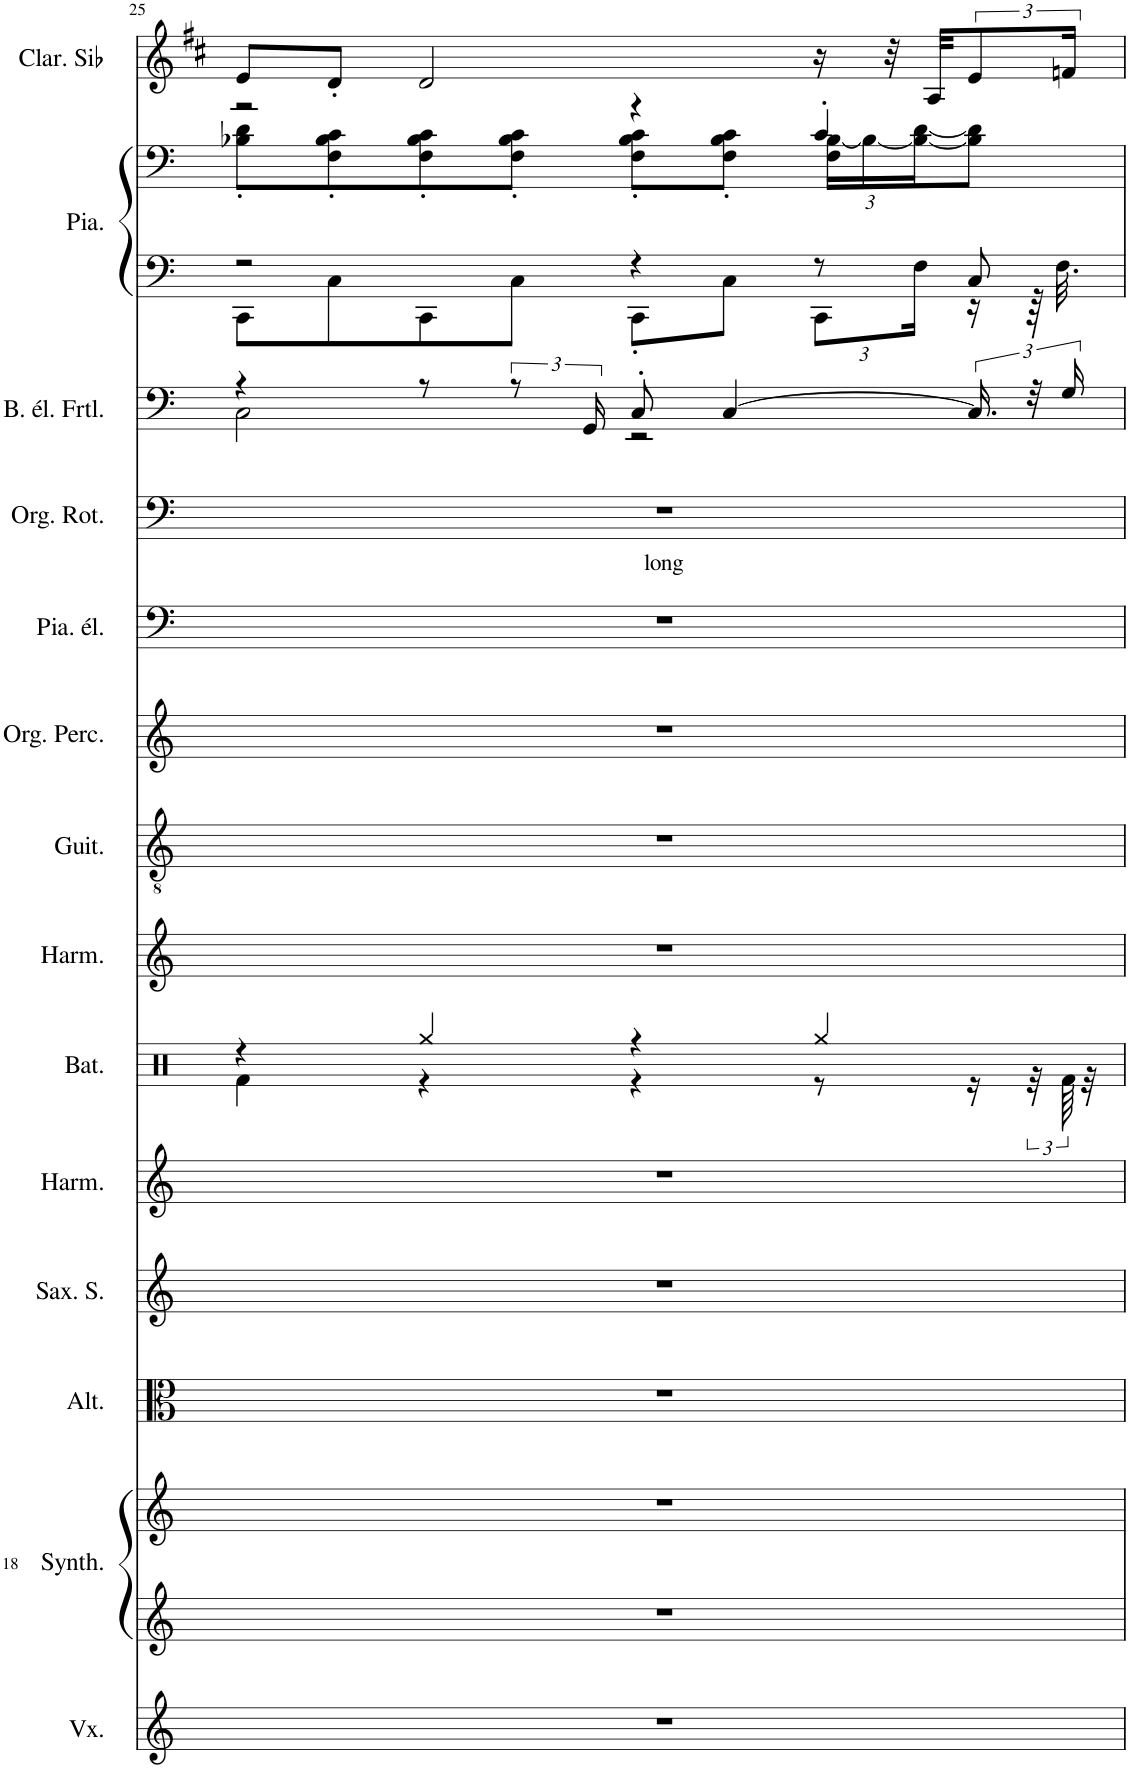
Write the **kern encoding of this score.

**kern	**kern	**kern	**kern	**kern	**kern	**kern	**kern	**kern	**kern	**kern	**kern	**text	**kern	**kern	**kern	**kern
*part14	*part13	*part13	*part12	*part11	*part10	*part9	*part8	*part7	*part6	*part5	*part4	*part4	*part3	*part2	*part2	*part1
*staff16	*staff15	*staff14	*staff13	*staff12	*staff11	*staff10	*staff9	*staff8	*staff7	*staff6	*staff5	*staff5	*staff4	*staff3	*staff2	*staff1
*I"Voix	*I"Synthétiseur d'instruments à cordes	*	*I"Altos	*I"Saxophone Soprano	*I"Harmonica	*I"Batterie	*I"Harmonica	*I"Guitare classique	*I"Orgue percussif	*I"Piano électrique	*I"Orgue rotatif	*	*I"Basse électrique fretless	*I"Piano	*	*I"Clarinette en Sib
*I'Vx.	*I'Synth.	*	*I'Alt.	*I'Sax. S.	*I'Harm.	*I'Bat.	*I'Harm.	*I'Guit.	*I'Org. Perc.	*I'Pia. él.	*I'Org. Rot.	*	*I'B. él. Frtl.	*I'Pia.	*	*I'Clar. Sib
!!LO:PB:g=z
*clefG2	*clefG2	*clefG2	*clefC3	*clefG2	*clefG2	*clefX	*clefG2	*clefGv2	*clefG2	*clefF4	*clefF4	*	*clefF4	*clefF4	*clefF4	*clefG2
*	*	*	*	*Trd1c2	*	*	*	*	*	*	*	*	*Trd7c12	*	*	*Trd1c2
*k[]	*k[]	*k[]	*k[]	*k[]	*k[]	*k[]	*k[]	*k[]	*k[]	*k[]	*k[]	*	*k[]	*k[]	*k[]	*k[f#c#]
*M4/4	*M4/4	*M4/4	*M4/4	*M4/4	*M4/4	*M4/4	*M4/4	*M4/4	*M4/4	*M4/4	*M4/4	*	*M4/4	*M4/4	*M4/4	*M4/4
=25	=25	=25	=25	=25	=25	=25	=25	=25	=25	=25	=25	=25	=25	=25	=25	=25
*	*	*	*	*	*	*^	*	*	*	*	*	*	*	*	*	*
!	!	!	!	!	!	!	!	!	!	!	!	!	!LO:LY:b	!	!	!	!
*	*	*	*	*	*	*	*	*	*	*	*	*	*	*^	*^	*^	*
1r	1r	1r	1r	1r	1r	4r	4Rf\	1r	1r	1r	1r	1r	long	4r	2C\	2r	8CC\L	2r	8B-X\' 8d\'L	8e/L
.	.	.	.	.	.	.	.	.	.	.	.	.	.	.	.	.	8C\	.	8F\' 8B-\' 8c\'	8d'/J
.	.	.	.	.	.	4Rgg/	4r	.	.	.	.	.	.	8r	.	.	8CC\	.	8F\' 8B-\' 8c\'	2d/
.	.	.	.	.	.	.	.	.	.	.	.	.	.	12r	.	.	8C\J	.	8F\' 8B-\' 8c\'J	.
.	.	.	.	.	.	.	.	.	.	.	.	.	.	24GG/	.	.	.	.	.	.
.	.	.	.	.	.	4r	4r	.	.	.	.	.	.	8C'/	2r	4r	8CC'\L	4r	8F\' 8B-\' 8c\'L	.
.	.	.	.	.	.	.	.	.	.	.	.	.	.	[4C/	.	.	8C\J	.	8F\' 8B-\' 8c\'J	.
*	*	*	*	*	*	*	*	*	*	*	*	*	*	*	*	*	*Xbrackettup	*	*Xbrackettup	*
.	.	.	.	.	.	4Rgg/	8r	.	.	.	.	.	.	.	.	8r	12CC\L	4c'/	24F\ [24B-\LL	16r
.	.	.	.	.	.	.	.	.	.	.	.	.	.	.	.	.	.	.	24B-\_	.
.	.	.	.	.	.	.	.	.	.	.	.	.	.	.	.	.	.	.	.	32r
.	.	.	.	.	.	.	.	.	.	.	.	.	.	.	.	.	24F\Jk	.	24B-\_ [24d\J	.
.	.	.	.	.	.	.	.	.	.	.	.	.	.	.	.	.	.	.	.	32A/KKL
.	.	.	.	.	.	.	16r	.	.	.	.	.	.	24.C/]	.	8C/	16r	.	8B-\] 8d\]J	12e/
.	.	.	.	.	.	.	48r	.	.	.	.	.	.	48r	.	.	64r	.	.	.
.	.	.	.	.	.	.	.	.	.	.	.	.	.	.	.	.	32.F\	.	.	.
.	.	.	.	.	.	.	96Rf\	.	.	.	.	.	.	24G/	.	.	.	.	.	24fn/Jk
.	.	.	.	.	.	.	32r	.	.	.	.	.	.	.	.	.	.	.	.	.
*	*	*	*	*	*	*	*	*	*	*	*	*	*	*v	*v	*	*	*	*	*
*	*	*	*	*	*	*	*	*	*	*	*	*	*	*	*v	*v	*	*	*
*	*	*	*	*	*	*v	*v	*	*	*	*	*	*	*	*	*v	*v	*
=	=	=	=	=	=	=	=	=	=	=	=	=	=	=	=	=
*-	*-	*-	*-	*-	*-	*-	*-	*-	*-	*-	*-	*-	*-	*-	*-	*-
